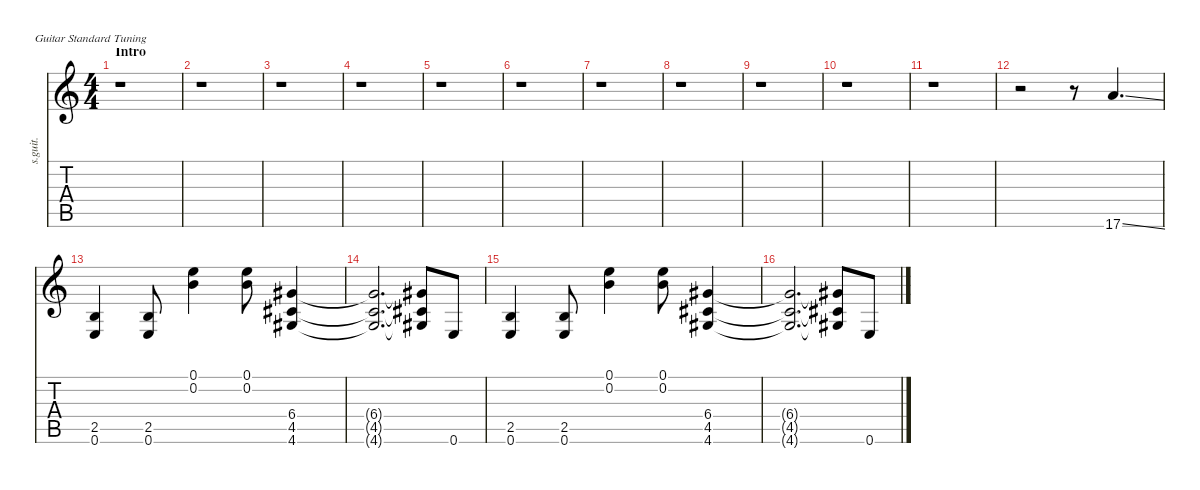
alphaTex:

\defaultSystemsLayout 4
\hideDynamics
\bracketExtendMode nobrackets
\track ("Pat Smear - Rhythm" "s.guit.") {instrument overdrivenguitar}
\staff {score tabs}
\tuning (E4 B3 G3 D3 A2 E2)
\ts (4 4)
\beaming (8 2 2 2 2)
\section ("" "Intro")
\tempo (154 hide)
\clef g2
\ks c
r.1{dy f instrument overdrivenguitar} |
r.1 |
r.1 |
r.1 |
r.1 |
r.1 |
r.1 |
r.1 |
r.1 |
r.1 |
r.1 |
r.2 r.8 17.6{ss}.4{d lyrics (0 "") lyrics (1 "") lyrics (2 "") lyrics (3 "") lyrics (4 "")} |
(2.5 0.6).4{lyrics (0 "") lyrics (1 "") lyrics (2 "") lyrics (3 "") lyrics (4 "")} (2.5 0.6).8{lyrics (0 "") lyrics (1 "") lyrics (2 "") lyrics (3 "") lyrics (4 "")} (0.1 0.2).4{lyrics (0 "") lyrics (1 "") lyrics (2 "") lyrics (3 "") lyrics (4 "")} (0.1 0.2).8{lyrics (0 "") lyrics (1 "") lyrics (2 "") lyrics (3 "") lyrics (4 "")} (6.4{acc #} 4.5{acc #} 4.6{acc #}).4{lyrics (0 "") lyrics (1 "") lyrics (2 "") lyrics (3 "") lyrics (4 "")} |
(6.4{t acc #} 4.5{t acc #} 4.6{t acc #}).2{d lyrics (0 "") lyrics (1 "") lyrics (2 "") lyrics (3 "") lyrics (4 "")} (6.4{t acc #} 4.5{t acc #} 4.6{t acc #}).8{lyrics (0 "") lyrics (1 "") lyrics (2 "") lyrics (3 "") lyrics (4 "")} 0.6.8{lyrics (0 "") lyrics (1 "") lyrics (2 "") lyrics (3 "") lyrics (4 "")} |
(2.5 0.6).4{lyrics (0 "") lyrics (1 "") lyrics (2 "") lyrics (3 "") lyrics (4 "")} (2.5 0.6).8{lyrics (0 "") lyrics (1 "") lyrics (2 "") lyrics (3 "") lyrics (4 "")} (0.1 0.2).4{lyrics (0 "") lyrics (1 "") lyrics (2 "") lyrics (3 "") lyrics (4 "")} (0.1 0.2).8{lyrics (0 "") lyrics (1 "") lyrics (2 "") lyrics (3 "") lyrics (4 "")} (6.4{acc #} 4.5{acc #} 4.6{acc #}).4{lyrics (0 "") lyrics (1 "") lyrics (2 "") lyrics (3 "") lyrics (4 "")} |
(6.4{t acc #} 4.5{t acc #} 4.6{t acc #}).2{d lyrics (0 "") lyrics (1 "") lyrics (2 "") lyrics (3 "") lyrics (4 "")} (6.4{t acc #} 4.5{t acc #} 4.6{t acc #}).8{lyrics (0 "") lyrics (1 "") lyrics (2 "") lyrics (3 "") lyrics (4 "")} 0.6.8{lyrics (0 "") lyrics (1 "") lyrics (2 "") lyrics (3 "") lyrics (4 "")}
